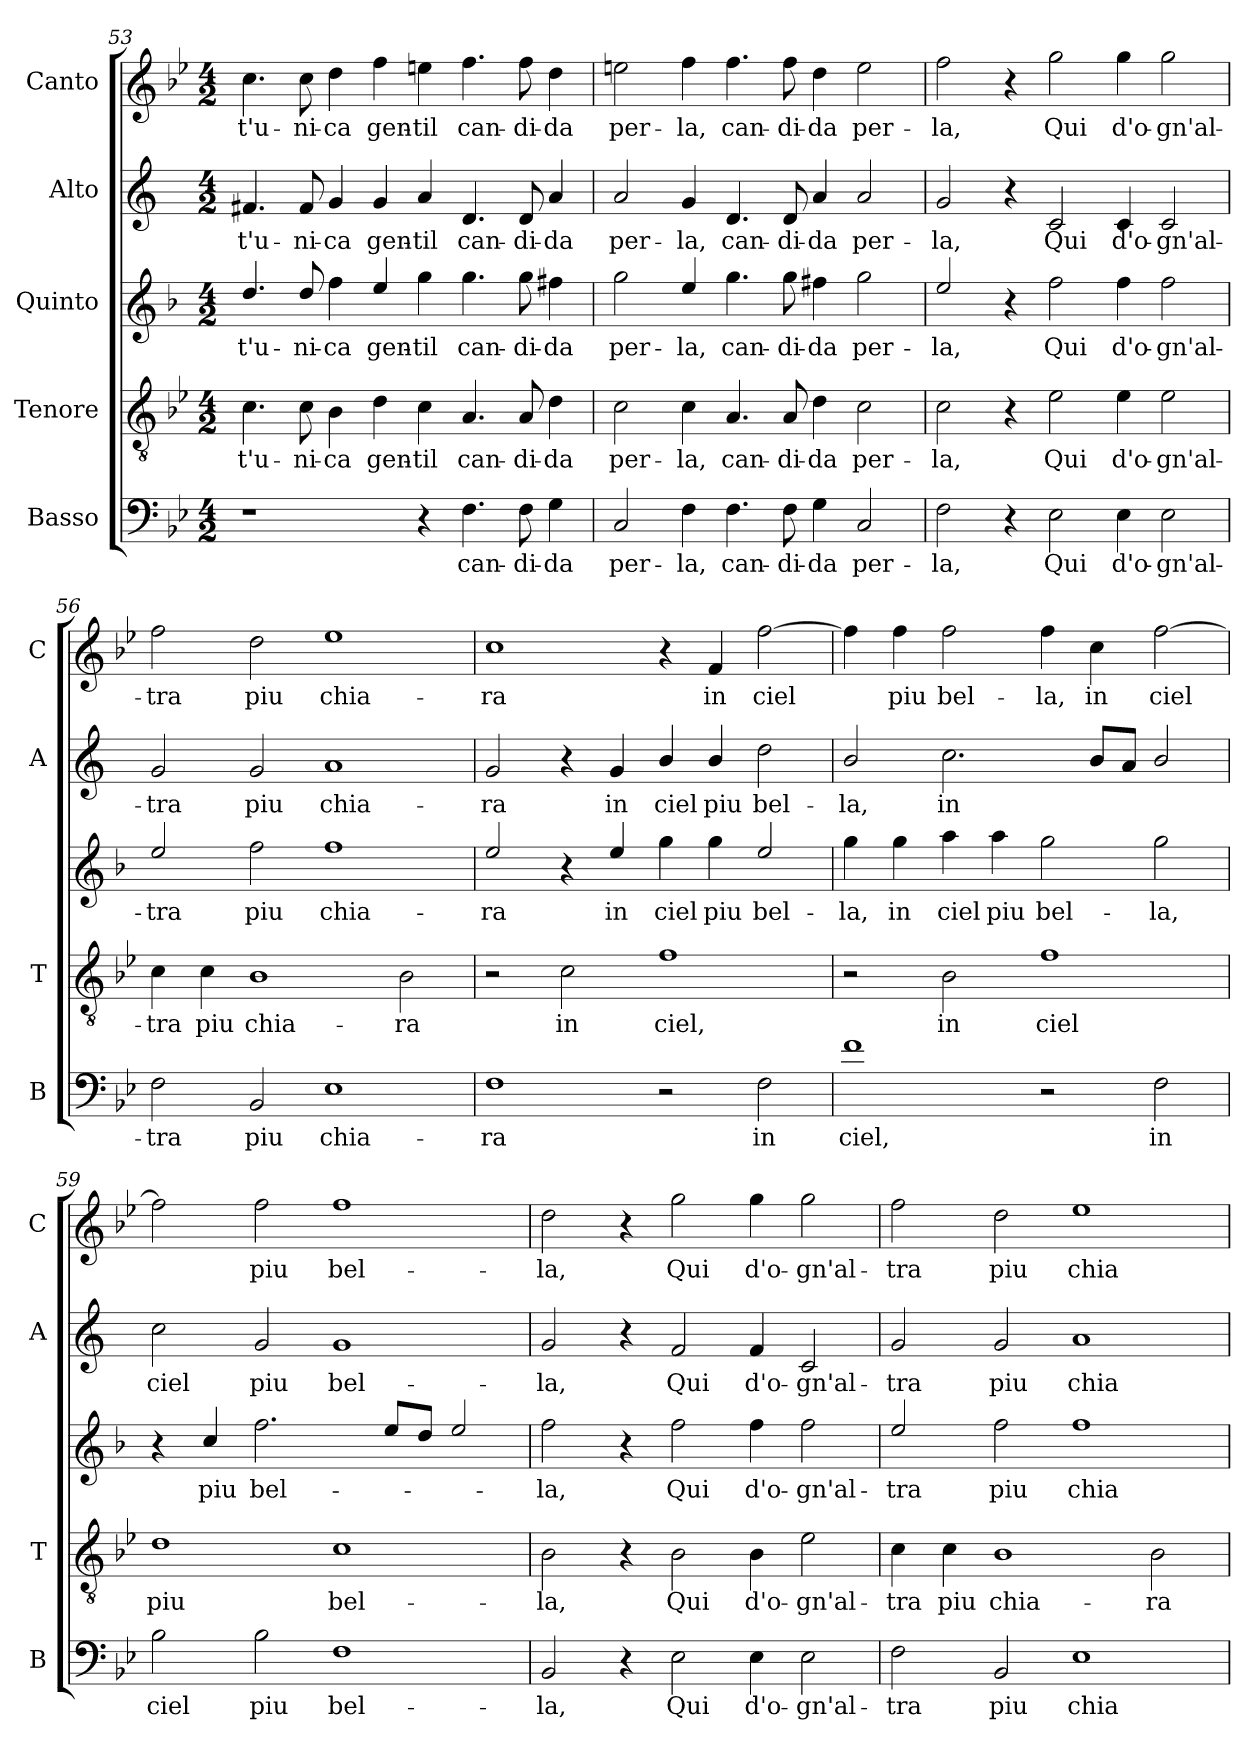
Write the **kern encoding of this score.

**kern	**text	**kern	**text	**kern	**text	**kern	**text	**kern	**text
*part5	*part5	*part4	*part4	*part3	*part3	*part2	*part2	*part1	*part1
*staff5	*staff5	*staff4	*staff4	*staff3	*staff3	*staff2	*staff2	*staff1	*staff1
*I"Basso	*	*I"Tenore	*	*I"Quinto	*	*I"Alto	*	*I"Canto	*
*I'B	*	*I'T	*	*	*	*I'A	*	*I'C	*
*clefF4	*	*clefGv2	*	*clefG2	*	*clefG2	*	*clefG2	*
*	*	*	*	*ITrd4c7	*	*ITrd1c2	*	*	*
*k[b-e-]	*	*k[b-e-]	*	*k[b-e-]	*	*k[b-e-]	*	*k[b-e-]	*
*B-:	*	*B-:	*	*B-:	*	*B-:	*	*B-:	*
*M4/2	*	*M4/2	*	*M4/2	*	*M4/2	*	*M4/2	*
=53	=53	=53	=53	=53	=53	=53	=53	=53	=53
!	!	!	!LO:LY:b	!	!LO:LY:b	!	!LO:LY:b	!	!LO:LY:b
1r	.	4.c\	-t'u-	4.g/	-t'u-	4.en/	-t'u-	4.cc\	-t'u-
!	!	!	!LO:LY:b	!	!LO:LY:b	!	!LO:LY:b	!	!LO:LY:b
.	.	8c\	-ni-	8g/	-ni-	8e/	-ni-	8cc\	-ni-
!	!	!	!LO:LY:b	!	!LO:LY:b	!	!LO:LY:b	!	!LO:LY:b
.	.	4B-\	-ca	4b-\	-ca	4f/	-ca	4dd\	-ca
!	!	!	!LO:LY:b	!	!LO:LY:b	!	!LO:LY:b	!	!LO:LY:b
.	.	4d\	gen-	4a/	gen-	4f/	gen-	4ff\	gen-
!	!	!	!LO:LY:b	!	!LO:LY:b	!	!LO:LY:b	!	!LO:LY:b
4r	.	4c\	-til	4cc\	-til	4g/	-til	4een\	-til
!	!LO:LY:b	!	!LO:LY:b	!	!LO:LY:b	!	!LO:LY:b	!	!LO:LY:b
4.F\	can-	4.A/	can-	4.cc\	can-	4.c/	can-	4.ff\	can-
!	!LO:LY:b	!	!LO:LY:b	!	!LO:LY:b	!	!LO:LY:b	!	!LO:LY:b
8F\	-di-	8A/	-di-	8cc\	-di-	8c/	-di-	8ff\	-di-
!	!LO:LY:b	!	!LO:LY:b	!	!LO:LY:b	!	!LO:LY:b	!	!LO:LY:b
4G\	-da	4d\	-da	4bn\	-da	4g/	-da	4dd\	-da
!!LO:LB:g=z
=54	=54	=54	=54	=54	=54	=54	=54	=54	=54
!	!LO:LY:b	!	!LO:LY:b	!	!LO:LY:b	!	!LO:LY:b	!	!LO:LY:b
2C/	per-	2c\	per-	2cc\	per-	2g/	per-	2een\	per-
!	!LO:LY:b	!	!LO:LY:b	!	!LO:LY:b	!	!LO:LY:b	!	!LO:LY:b
4F\	-la,	4c\	-la,	4a/	-la,	4f/	-la,	4ff\	-la,
!	!LO:LY:b	!	!LO:LY:b	!	!LO:LY:b	!	!LO:LY:b	!	!LO:LY:b
4.F\	can-	4.A/	can-	4.cc\	can-	4.c/	can-	4.ff\	can-
!	!LO:LY:b	!	!LO:LY:b	!	!LO:LY:b	!	!LO:LY:b	!	!LO:LY:b
8F\	-di-	8A/	-di-	8cc\	-di-	8c/	-di-	8ff\	-di-
!	!LO:LY:b	!	!LO:LY:b	!	!LO:LY:b	!	!LO:LY:b	!	!LO:LY:b
4G\	-da	4d\	-da	4bn\	-da	4g/	-da	4dd\	-da
!	!LO:LY:b	!	!LO:LY:b	!	!LO:LY:b	!	!LO:LY:b	!	!LO:LY:b
2C/	per-	2c\	per-	2cc\	per-	2g/	per-	2ee\	per-
=55	=55	=55	=55	=55	=55	=55	=55	=55	=55
!	!LO:LY:b	!	!LO:LY:b	!	!LO:LY:b	!	!LO:LY:b	!	!LO:LY:b
2F\	-la,	2c\	-la,	2a/	-la,	2f/	-la,	2ff\	-la,
4r	.	4r	.	4r	.	4r	.	4r	.
!	!LO:LY:b	!	!LO:LY:b	!	!LO:LY:b	!	!LO:LY:b	!	!LO:LY:b
2E-\	Qui	2e-\	Qui	2b-\	Qui	2B-/	Qui	2gg\	Qui
!	!LO:LY:b	!	!LO:LY:b	!	!LO:LY:b	!	!LO:LY:b	!	!LO:LY:b
4E-\	d'o-	4e-\	d'o-	4b-\	d'o-	4B-/	d'o-	4gg\	d'o-
!	!LO:LY:b	!	!LO:LY:b	!	!LO:LY:b	!	!LO:LY:b	!	!LO:LY:b
2E-\	-gn'al-	2e-\	-gn'al-	2b-\	-gn'al-	2B-/	-gn'al-	2gg\	-gn'al-
=56	=56	=56	=56	=56	=56	=56	=56	=56	=56
!	!LO:LY:b	!	!LO:LY:b	!	!LO:LY:b	!	!LO:LY:b	!	!LO:LY:b
2F\	-tra	4c\	-tra	2a/	-tra	2f/	-tra	2ff\	-tra
!	!	!	!LO:LY:b	!	!	!	!	!	!
.	.	4c\	piu	.	.	.	.	.	.
!	!LO:LY:b	!	!LO:LY:b	!	!LO:LY:b	!	!LO:LY:b	!	!LO:LY:b
2BB-/	piu	1B-	chia-	2b-\	piu	2f/	piu	2dd\	piu
!	!LO:LY:b	!	!	!	!LO:LY:b	!	!LO:LY:b	!	!LO:LY:b
1E-	chia-	.	.	1b-	chia-	1g	chia-	1ee-	chia-
!	!	!	!LO:LY:b	!	!	!	!	!	!
.	.	2B-\	-ra	.	.	.	.	.	.
=57	=57	=57	=57	=57	=57	=57	=57	=57	=57
!	!LO:LY:b	!	!	!	!LO:LY:b	!	!LO:LY:b	!	!LO:LY:b
1F	-ra	2r	.	2a/	-ra	2f/	-ra	1cc	-ra
!	!	!	!LO:LY:b	!	!	!	!	!	!
.	.	2c\	in	4r	.	4r	.	.	.
!	!	!	!	!	!LO:LY:b	!	!LO:LY:b	!	!
.	.	.	.	4a/	in	4f/	in	.	.
!	!	!	!LO:LY:b	!	!LO:LY:b	!	!LO:LY:b	!	!
2r	.	1f	ciel,	4cc\	ciel	4a/	ciel	4r	.
!	!	!	!	!	!LO:LY:b	!	!LO:LY:b	!	!LO:LY:b
.	.	.	.	4cc\	piu	4a/	piu	4f/	in
!	!LO:LY:b	!	!	!	!LO:LY:b	!	!LO:LY:b	!	!LO:LY:b
2F\	in	.	.	2a/	bel-	2cc\	bel-	[2ff\	ciel
!!LO:LB:g=z
=58	=58	=58	=58	=58	=58	=58	=58	=58	=58
!	!LO:LY:b	!	!	!	!LO:LY:b	!	!LO:LY:b	!	!
1f	ciel,	2r	.	4cc\	-la,	2a/	-la,	4ff\]	.
!	!	!	!	!	!LO:LY:b	!	!	!	!LO:LY:b
.	.	.	.	4cc\	in	.	.	4ff\	piu
!	!	!	!LO:LY:b	!	!LO:LY:b	!	!LO:LY:b	!	!LO:LY:b
.	.	2B-\	in	4dd\	ciel	2.b-\	in	2ff\	bel-
!	!	!	!	!	!LO:LY:b	!	!	!	!
.	.	.	.	4dd\	piu	.	.	.	.
!	!	!	!LO:LY:b	!	!LO:LY:b	!	!	!	!LO:LY:b
2r	.	1f	ciel	2cc\	bel-	.	.	4ff\	-la,
!	!	!	!	!	!	!	!	!	!LO:LY:b
.	.	.	.	.	.	8a/L	.	4cc\	in
.	.	.	.	.	.	8g/J	.	.	.
!	!LO:LY:b	!	!	!	!LO:LY:b	!	!	!	!LO:LY:b
2F\	in	.	.	2cc\	-la,	2a/	.	[2ff\	ciel
=59	=59	=59	=59	=59	=59	=59	=59	=59	=59
!	!LO:LY:b	!	!LO:LY:b	!	!	!	!LO:LY:b	!	!
2B-\	ciel	1d	piu	4r	.	2b-\	ciel	2ff\]	.
!	!	!	!	!	!LO:LY:b	!	!	!	!
.	.	.	.	4f/	piu	.	.	.	.
!	!LO:LY:b	!	!	!	!LO:LY:b	!	!LO:LY:b	!	!LO:LY:b
2B-\	piu	.	.	2.b-\	bel-	2f/	piu	2ff\	piu
!	!LO:LY:b	!	!LO:LY:b	!	!	!	!LO:LY:b	!	!LO:LY:b
1F	bel-	1c	bel-	.	.	1f	bel-	1ff	bel-
.	.	.	.	8a/L	.	.	.	.	.
.	.	.	.	8g/J	.	.	.	.	.
.	.	.	.	2a/	.	.	.	.	.
=60	=60	=60	=60	=60	=60	=60	=60	=60	=60
!	!LO:LY:b	!	!LO:LY:b	!	!LO:LY:b	!	!LO:LY:b	!	!LO:LY:b
2BB-/	-la,	2B-\	-la,	2b-\	-la,	2f/	-la,	2dd\	-la,
4r	.	4r	.	4r	.	4r	.	4r	.
!	!LO:LY:b	!	!LO:LY:b	!	!LO:LY:b	!	!LO:LY:b	!	!LO:LY:b
2E-\	Qui	2B-\	Qui	2b-\	Qui	2e-/	Qui	2gg\	Qui
!	!LO:LY:b	!	!LO:LY:b	!	!LO:LY:b	!	!LO:LY:b	!	!LO:LY:b
4E-\	d'o-	4B-\	d'o-	4b-\	d'o-	4e-/	d'o-	4gg\	d'o-
!	!LO:LY:b	!	!LO:LY:b	!	!LO:LY:b	!	!LO:LY:b	!	!LO:LY:b
2E-\	-gn'al-	2e-\	-gn'al-	2b-\	-gn'al-	2B-/	-gn'al-	2gg\	-gn'al-
=61	=61	=61	=61	=61	=61	=61	=61	=61	=61
!	!LO:LY:b	!	!LO:LY:b	!	!LO:LY:b	!	!LO:LY:b	!	!LO:LY:b
2F\	-tra	4c\	-tra	2a/	-tra	2f/	-tra	2ff\	-tra
!	!	!	!LO:LY:b	!	!	!	!	!	!
.	.	4c\	piu	.	.	.	.	.	.
!	!LO:LY:b	!	!LO:LY:b	!	!LO:LY:b	!	!LO:LY:b	!	!LO:LY:b
2BB-/	piu	1B-	chia-	2b-\	piu	2f/	piu	2dd\	piu
!	!LO:LY:b	!	!	!	!LO:LY:b	!	!LO:LY:b	!	!LO:LY:b
1E-	chia-	.	.	1b-	chia-	1g	chia-	1ee-	chia-
!	!	!	!LO:LY:b	!	!	!	!	!	!
.	.	2B-\	-ra	.	.	.	.	.	.
=	=	=	=	=	=	=	=	=	=
*-	*-	*-	*-	*-	*-	*-	*-	*-	*-
